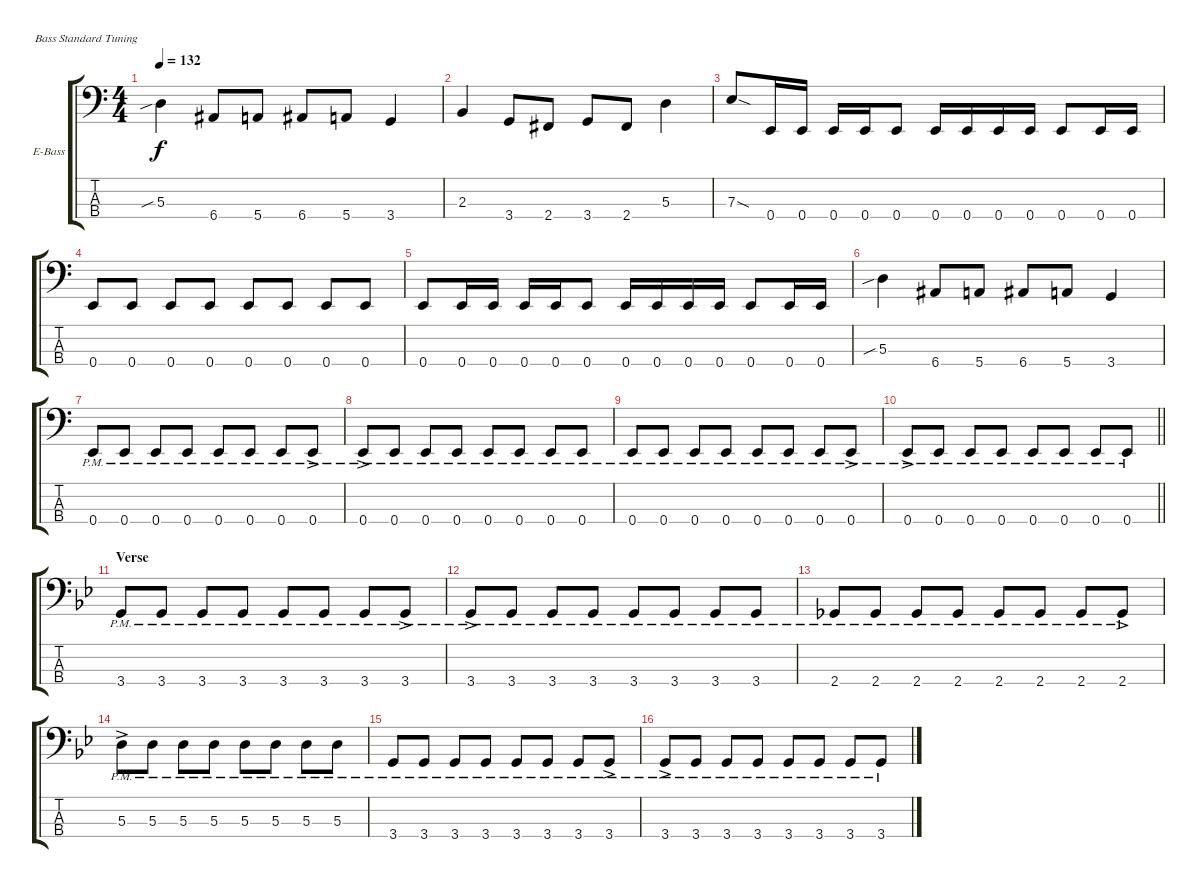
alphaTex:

\bracketExtendMode groupsimilarinstruments
\firstSystemTrackNameOrientation horizontal
\otherSystemsTrackNameOrientation horizontal
\track ("Bass" "E-Bass") {instrument electricbassfinger}
\staff {score tabs}
\tuning (G2 D2 A1 E1)
\ts (4 4)
\tempo 132
\clef f4
\ks c
5.3{sib}.4{dy f} 6.4.8 5.4.8 6.4.8 5.4.8 3.4.4 |
2.3.4 3.4.8 2.4.8 3.4.8 2.4.8 5.3.4 |
7.3{sod}.8 0.4.16 0.4.16 0.4.16 0.4.16 0.4.8 0.4.16 0.4.16 0.4.16 0.4.16 0.4.8 0.4.16 0.4.16 |
0.4.8 0.4.8 0.4.8 0.4.8 0.4.8 0.4.8 0.4.8 0.4.8 |
0.4.8 0.4.16 0.4.16 0.4.16 0.4.16 0.4.8 0.4.16 0.4.16 0.4.16 0.4.16 0.4.8 0.4.16 0.4.16 |
5.3{sib}.4 6.4.8 5.4.8 6.4.8 5.4.8 3.4.4 |
0.4{pm}.8 0.4{pm}.8 0.4{pm}.8 0.4{pm}.8 0.4{pm}.8 0.4{pm}.8 0.4{pm}.8 0.4{ac pm}.8 |
0.4{ac pm}.8 0.4{pm}.8 0.4{pm}.8 0.4{pm}.8 0.4{pm}.8 0.4{pm}.8 0.4{pm}.8 0.4{pm}.8 |
0.4{pm}.8 0.4{pm}.8 0.4{pm}.8 0.4{pm}.8 0.4{pm}.8 0.4{pm}.8 0.4{pm}.8 0.4{ac pm}.8 |
\barLineRight lightlight
0.4{ac pm}.8 0.4{pm}.8 0.4{pm}.8 0.4{pm}.8 0.4{pm}.8 0.4{pm}.8 0.4{pm}.8 0.4{pm}.8 |
\section ("" "Verse")
\ks bb
3.4{pm}.8 3.4{pm}.8 3.4{pm}.8 3.4{pm}.8 3.4{pm}.8 3.4{pm}.8 3.4{pm}.8 3.4{ac pm}.8 |
3.4{ac pm}.8 3.4{pm}.8 3.4{pm}.8 3.4{pm}.8 3.4{pm}.8 3.4{pm}.8 3.4{pm}.8 3.4{pm}.8 |
2.4{pm}.8 2.4{pm}.8 2.4{pm}.8 2.4{pm}.8 2.4{pm}.8 2.4{pm}.8 2.4{pm}.8 2.4{ac pm}.8 |
5.3{ac pm}.8 5.3{pm}.8 5.3{pm}.8 5.3{pm}.8 5.3{pm}.8 5.3{pm}.8 5.3{pm}.8 5.3{pm}.8 |
3.4{pm}.8 3.4{pm}.8 3.4{pm}.8 3.4{pm}.8 3.4{pm}.8 3.4{pm}.8 3.4{pm}.8 3.4{ac pm}.8 |
3.4{ac pm}.8 3.4{pm}.8 3.4{pm}.8 3.4{pm}.8 3.4{pm}.8 3.4{pm}.8 3.4{pm}.8 3.4{pm}.8
